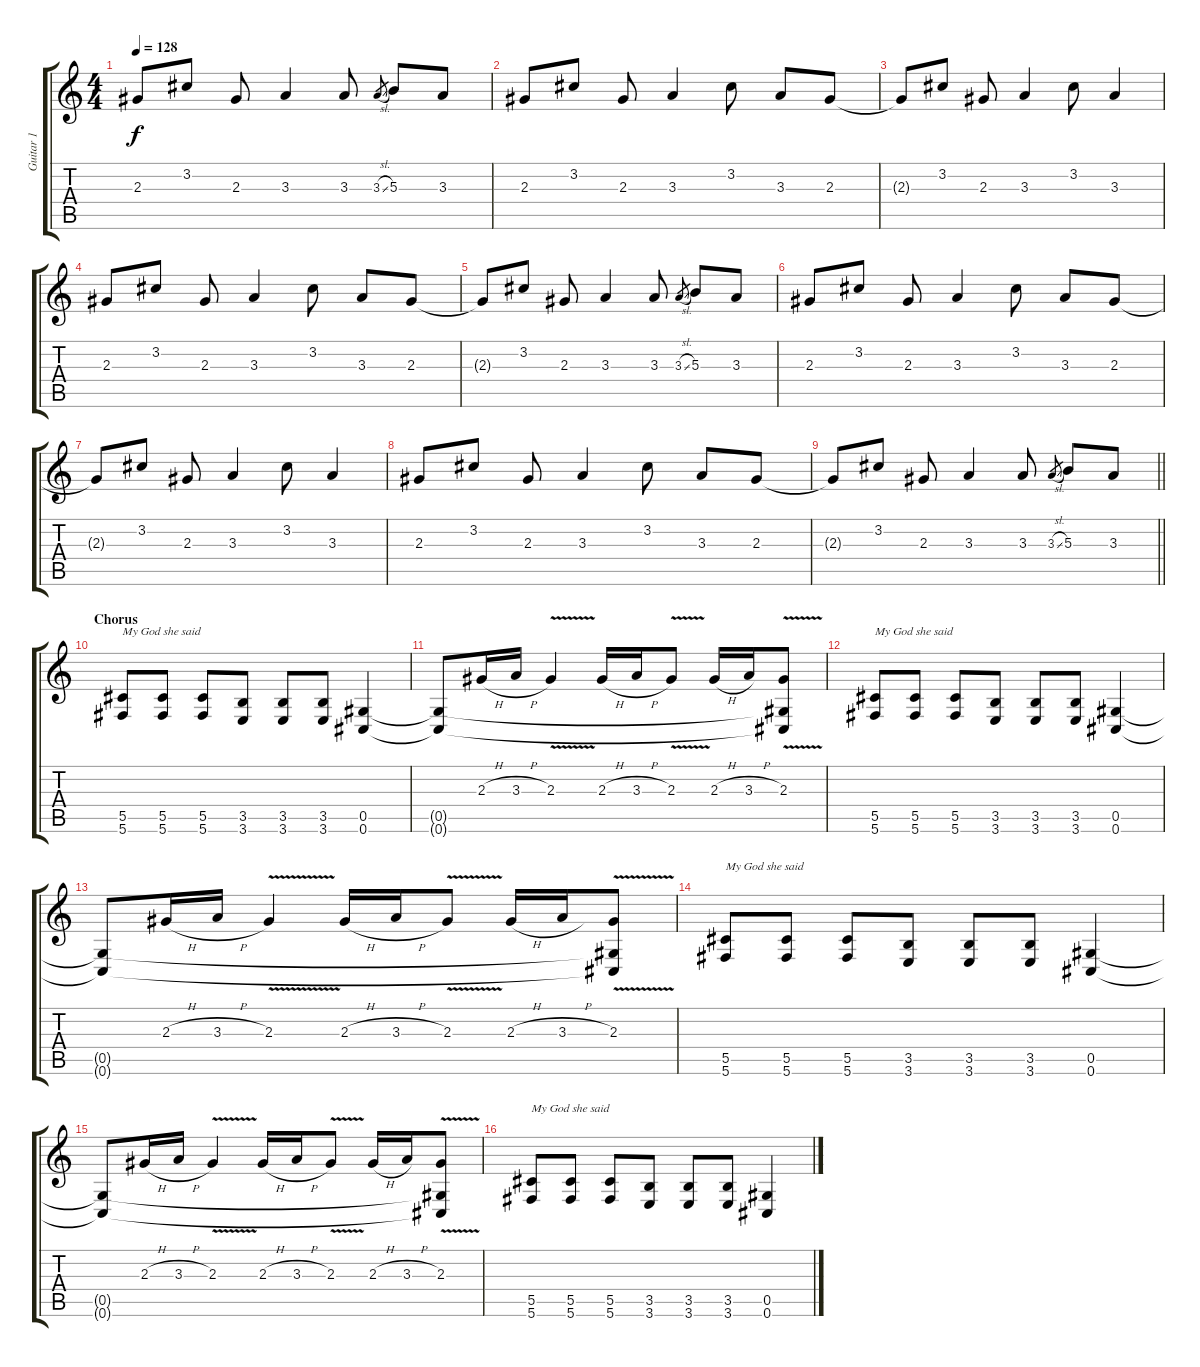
\track ("Guitar 1" "Guitar 1") {instrument overdrivenguitar}
\staff {score tabs}
\tuning (Eb4 Bb3 Gb3 Db3 Ab2 Db2) {hide}
\ts (4 4)
\tempo 128
\clef g2
\ks c
2.3{t}.8{dy f} 3.2.8 2.3.8 3.3.4 3.3.8 3.3{sl}.8{gr} 5.3.8 3.3.8 |
2.3.8 3.2.8 2.3.8 3.3.4 3.2.8 3.3.8 2.3.8 |
2.3{t}.8 3.2.8 2.3.8 3.3.4 3.2.8 3.3.4 |
2.3.8 3.2.8 2.3.8 3.3.4 3.2.8 3.3.8 2.3.8 |
2.3{t}.8 3.2.8 2.3.8 3.3.4 3.3.8 3.3{sl}.8{gr} 5.3.8 3.3.8 |
2.3.8 3.2.8 2.3.8 3.3.4 3.2.8 3.3.8 2.3.8 |
2.3{t}.8 3.2.8 2.3.8 3.3.4 3.2.8 3.3.4 |
2.3.8 3.2.8 2.3.8 3.3.4 3.2.8 3.3.8 2.3.8 |
\barLineRight lightlight
2.3{t}.8 3.2.8 2.3.8 3.3.4 3.3.8 3.3{sl}.8{gr} 5.3.8 3.3.8 |
\section ("" "Chorus")
(5.5 5.6).8{txt "My God she said"} (5.5 5.6).8 (5.5 5.6).8 (3.5 3.6).8 (3.5 3.6).8 (3.5 3.6).8 (0.5 0.6).4 |
(0.5{t} 0.6{t}).8 2.3{h}.16 3.3{h}.16 2.3{v}.4 2.3{h}.16 3.3{h}.16 2.3{v}.8 2.3{h}.16 3.3{h}.16 (2.3{v} 0.5{t} 0.6{t}).8 |
(5.5 5.6).8{txt "My God she said"} (5.5 5.6).8 (5.5 5.6).8 (3.5 3.6).8 (3.5 3.6).8 (3.5 3.6).8 (0.5 0.6).4 |
(0.5{t} 0.6{t}).8 2.3{h}.16 3.3{h}.16 2.3{v}.4 2.3{h}.16 3.3{h}.16 2.3{v}.8 2.3{h}.16 3.3{h}.16 (2.3{v} 0.5{t} 0.6{t}).8 |
(5.5 5.6).8{txt "My God she said"} (5.5 5.6).8 (5.5 5.6).8 (3.5 3.6).8 (3.5 3.6).8 (3.5 3.6).8 (0.5 0.6).4 |
(0.5{t} 0.6{t}).8 2.3{h}.16 3.3{h}.16 2.3{v}.4 2.3{h}.16 3.3{h}.16 2.3{v}.8 2.3{h}.16 3.3{h}.16 (2.3{v} 0.5{t} 0.6{t}).8 |
(5.5 5.6).8{txt "My God she said"} (5.5 5.6).8 (5.5 5.6).8 (3.5 3.6).8 (3.5 3.6).8 (3.5 3.6).8 (0.5 0.6).4
